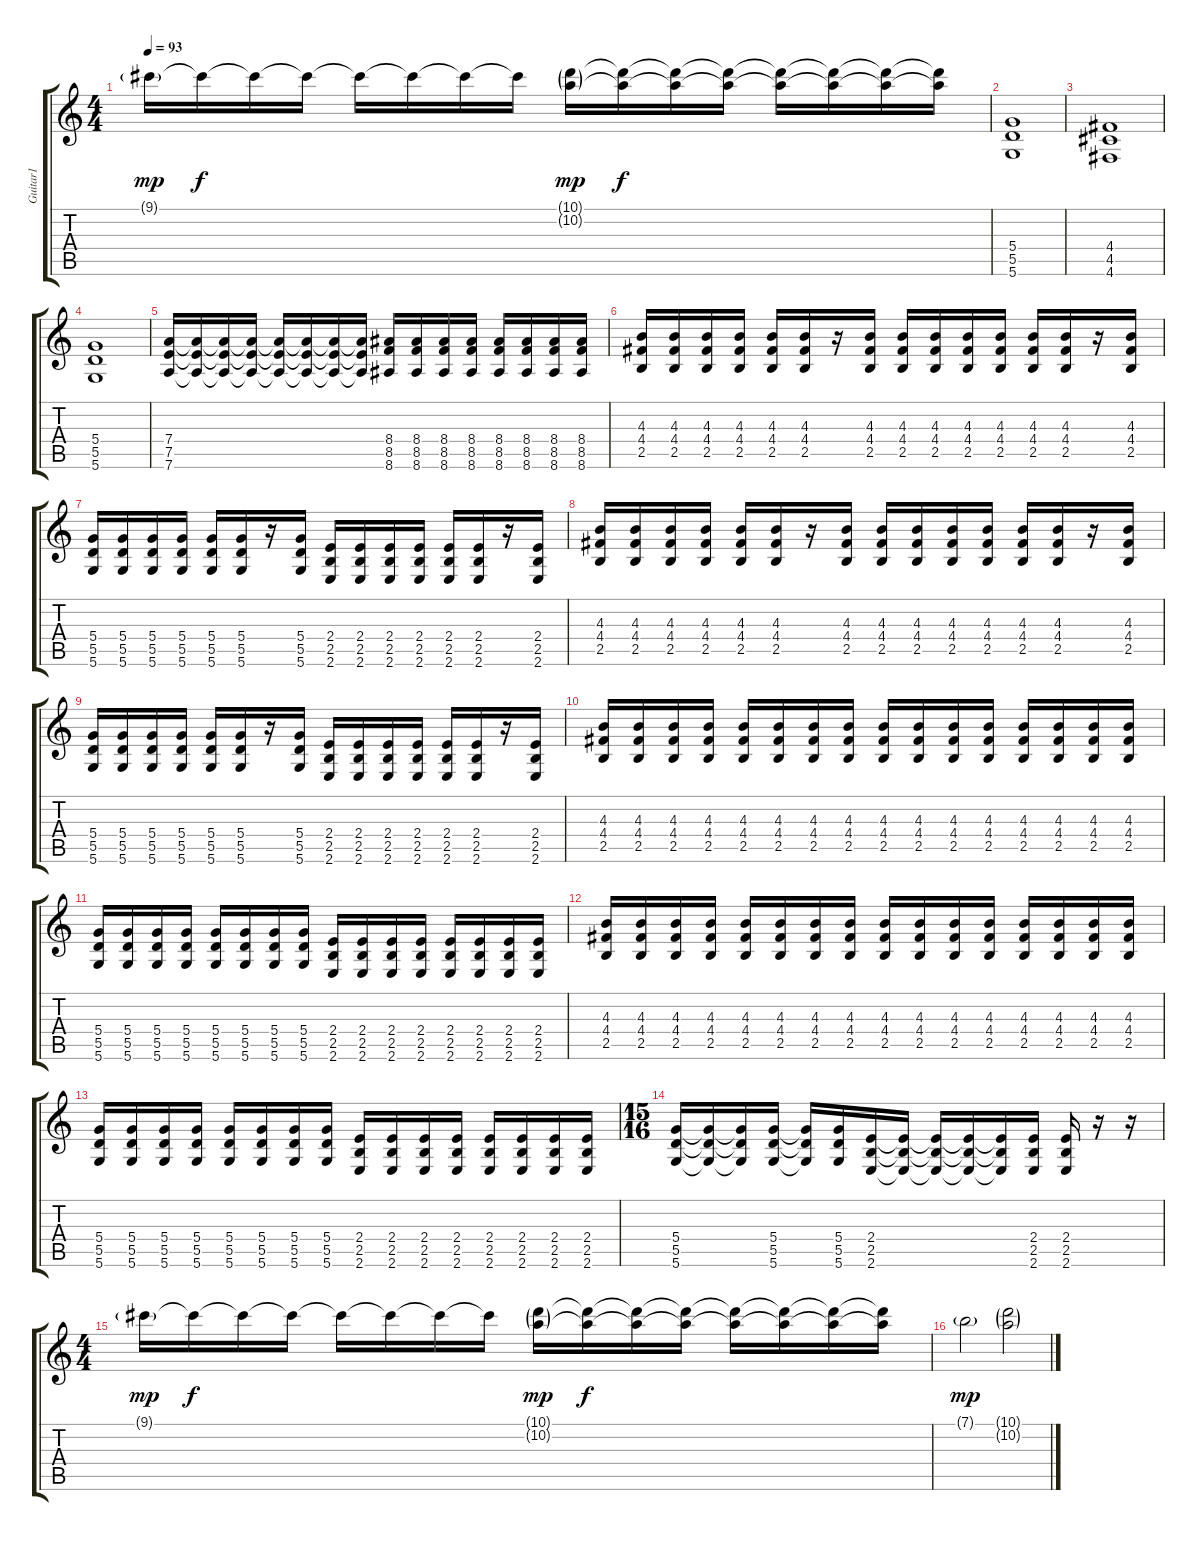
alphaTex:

\track ("Guitar1" "Guitar1") {instrument distortionguitar}
\staff {score tabs}
\tuning (E4 B3 G3 D3 A2 D2) {hide}
\ts (4 4)
\tempo 93
\clef g2
\ks c
9.1{g}.16{dy mp} 9.1{t}.16{dy f} 9.1{t}.16 9.1{t}.16 9.1{t}.16 9.1{t}.16 9.1{t}.16 9.1{t}.16 (10.1{g} 10.2{g}).16{dy mp} (10.1{t} 10.2{t}).16{dy f} (10.1{t} 10.2{t}).16 (10.1{t} 10.2{t}).16 (10.1{t} 10.2{t}).16 (10.1{t} 10.2{t}).16 (10.1{t} 10.2{t}).16 (10.1{t} 10.2{t}).16 |
(5.4 5.5 5.6).1 |
(4.4 4.5 4.6).1 |
(5.4 5.5 5.6).1 |
(7.4 7.5 7.6).16 (7.4{t} 7.5{t} 7.6{t}).16 (7.4{t} 7.5{t} 7.6{t}).16 (7.4{t} 7.5{t} 7.6{t}).16 (7.4{t} 7.5{t} 7.6{t}).16 (7.4{t} 7.5{t} 7.6{t}).16 (7.4{t} 7.5{t} 7.6{t}).16 (7.4{t} 7.5{t} 7.6{t}).16 (8.4 8.5 8.6).16 (8.4 8.5 8.6).16 (8.4 8.5 8.6).16 (8.4 8.5 8.6).16 (8.4 8.5 8.6).16 (8.4 8.5 8.6).16 (8.4 8.5 8.6).16 (8.4 8.5 8.6).16 |
(4.3 4.4 2.5).16 (4.3 4.4 2.5).16 (4.3 4.4 2.5).16 (4.3 4.4 2.5).16 (4.3 4.4 2.5).16 (4.3 4.4 2.5).16 r.16 (4.3 4.4 2.5).16 (4.3 4.4 2.5).16 (4.3 4.4 2.5).16 (4.3 4.4 2.5).16 (4.3 4.4 2.5).16 (4.3 4.4 2.5).16 (4.3 4.4 2.5).16 r.16 (4.3 4.4 2.5).16 |
(5.4 5.5 5.6).16 (5.4 5.5 5.6).16 (5.4 5.5 5.6).16 (5.4 5.5 5.6).16 (5.4 5.5 5.6).16 (5.4 5.5 5.6).16 r.16 (5.4 5.5 5.6).16 (2.4 2.5 2.6).16 (2.4 2.5 2.6).16 (2.4 2.5 2.6).16 (2.4 2.5 2.6).16 (2.4 2.5 2.6).16 (2.4 2.5 2.6).16 r.16 (2.4 2.5 2.6).16 |
(4.3 4.4 2.5).16 (4.3 4.4 2.5).16 (4.3 4.4 2.5).16 (4.3 4.4 2.5).16 (4.3 4.4 2.5).16 (4.3 4.4 2.5).16 r.16 (4.3 4.4 2.5).16 (4.3 4.4 2.5).16 (4.3 4.4 2.5).16 (4.3 4.4 2.5).16 (4.3 4.4 2.5).16 (4.3 4.4 2.5).16 (4.3 4.4 2.5).16 r.16 (4.3 4.4 2.5).16 |
(5.4 5.5 5.6).16 (5.4 5.5 5.6).16 (5.4 5.5 5.6).16 (5.4 5.5 5.6).16 (5.4 5.5 5.6).16 (5.4 5.5 5.6).16 r.16 (5.4 5.5 5.6).16 (2.4 2.5 2.6).16 (2.4 2.5 2.6).16 (2.4 2.5 2.6).16 (2.4 2.5 2.6).16 (2.4 2.5 2.6).16 (2.4 2.5 2.6).16 r.16 (2.4 2.5 2.6).16 |
(4.3 4.4 2.5).16 (4.3 4.4 2.5).16 (4.3 4.4 2.5).16 (4.3 4.4 2.5).16 (4.3 4.4 2.5).16 (4.3 4.4 2.5).16 (4.3 4.4 2.5).16 (4.3 4.4 2.5).16 (4.3 4.4 2.5).16 (4.3 4.4 2.5).16 (4.3 4.4 2.5).16 (4.3 4.4 2.5).16 (4.3 4.4 2.5).16 (4.3 4.4 2.5).16 (4.3 4.4 2.5).16 (4.3 4.4 2.5).16 |
(5.4 5.5 5.6).16 (5.4 5.5 5.6).16 (5.4 5.5 5.6).16 (5.4 5.5 5.6).16 (5.4 5.5 5.6).16 (5.4 5.5 5.6).16 (5.4 5.5 5.6).16 (5.4 5.5 5.6).16 (2.4 2.5 2.6).16 (2.4 2.5 2.6).16 (2.4 2.5 2.6).16 (2.4 2.5 2.6).16 (2.4 2.5 2.6).16 (2.4 2.5 2.6).16 (2.4 2.5 2.6).16 (2.4 2.5 2.6).16 |
(4.3 4.4 2.5).16 (4.3 4.4 2.5).16 (4.3 4.4 2.5).16 (4.3 4.4 2.5).16 (4.3 4.4 2.5).16 (4.3 4.4 2.5).16 (4.3 4.4 2.5).16 (4.3 4.4 2.5).16 (4.3 4.4 2.5).16 (4.3 4.4 2.5).16 (4.3 4.4 2.5).16 (4.3 4.4 2.5).16 (4.3 4.4 2.5).16 (4.3 4.4 2.5).16 (4.3 4.4 2.5).16 (4.3 4.4 2.5).16 |
(5.4 5.5 5.6).16 (5.4 5.5 5.6).16 (5.4 5.5 5.6).16 (5.4 5.5 5.6).16 (5.4 5.5 5.6).16 (5.4 5.5 5.6).16 (5.4 5.5 5.6).16 (5.4 5.5 5.6).16 (2.4 2.5 2.6).16 (2.4 2.5 2.6).16 (2.4 2.5 2.6).16 (2.4 2.5 2.6).16 (2.4 2.5 2.6).16 (2.4 2.5 2.6).16 (2.4 2.5 2.6).16 (2.4 2.5 2.6).16 |
\ts (15 16)
(5.4 5.5 5.6).16 (5.4{t} 5.5{t} 5.6{t}).16 (5.4{t} 5.5{t} 5.6{t}).16 (5.4 5.5 5.6).16 (5.4{t} 5.5{t} 5.6{t}).16 (5.4 5.5 5.6).16 (2.4 2.5 2.6).16 (2.4{t} 2.5{t} 2.6{t}).16 (2.4{t} 2.5{t} 2.6{t}).16 (2.4{t} 2.5{t} 2.6{t}).16 (2.4{t} 2.5{t} 2.6{t}).16 (2.4 2.5 2.6).16 (2.4 2.5 2.6).16 r.16 r.16 |
\ts (4 4)
9.1{g}.16{dy mp} 9.1{t}.16{dy f} 9.1{t}.16 9.1{t}.16 9.1{t}.16 9.1{t}.16 9.1{t}.16 9.1{t}.16 (10.1{g} 10.2{g}).16{dy mp} (10.1{t} 10.2{t}).16{dy f} (10.1{t} 10.2{t}).16 (10.1{t} 10.2{t}).16 (10.1{t} 10.2{t}).16 (10.1{t} 10.2{t}).16 (10.1{t} 10.2{t}).16 (10.1{t} 10.2{t}).16 |
7.1{g}.2{dy mp} (10.1{g} 10.2{g}).2
